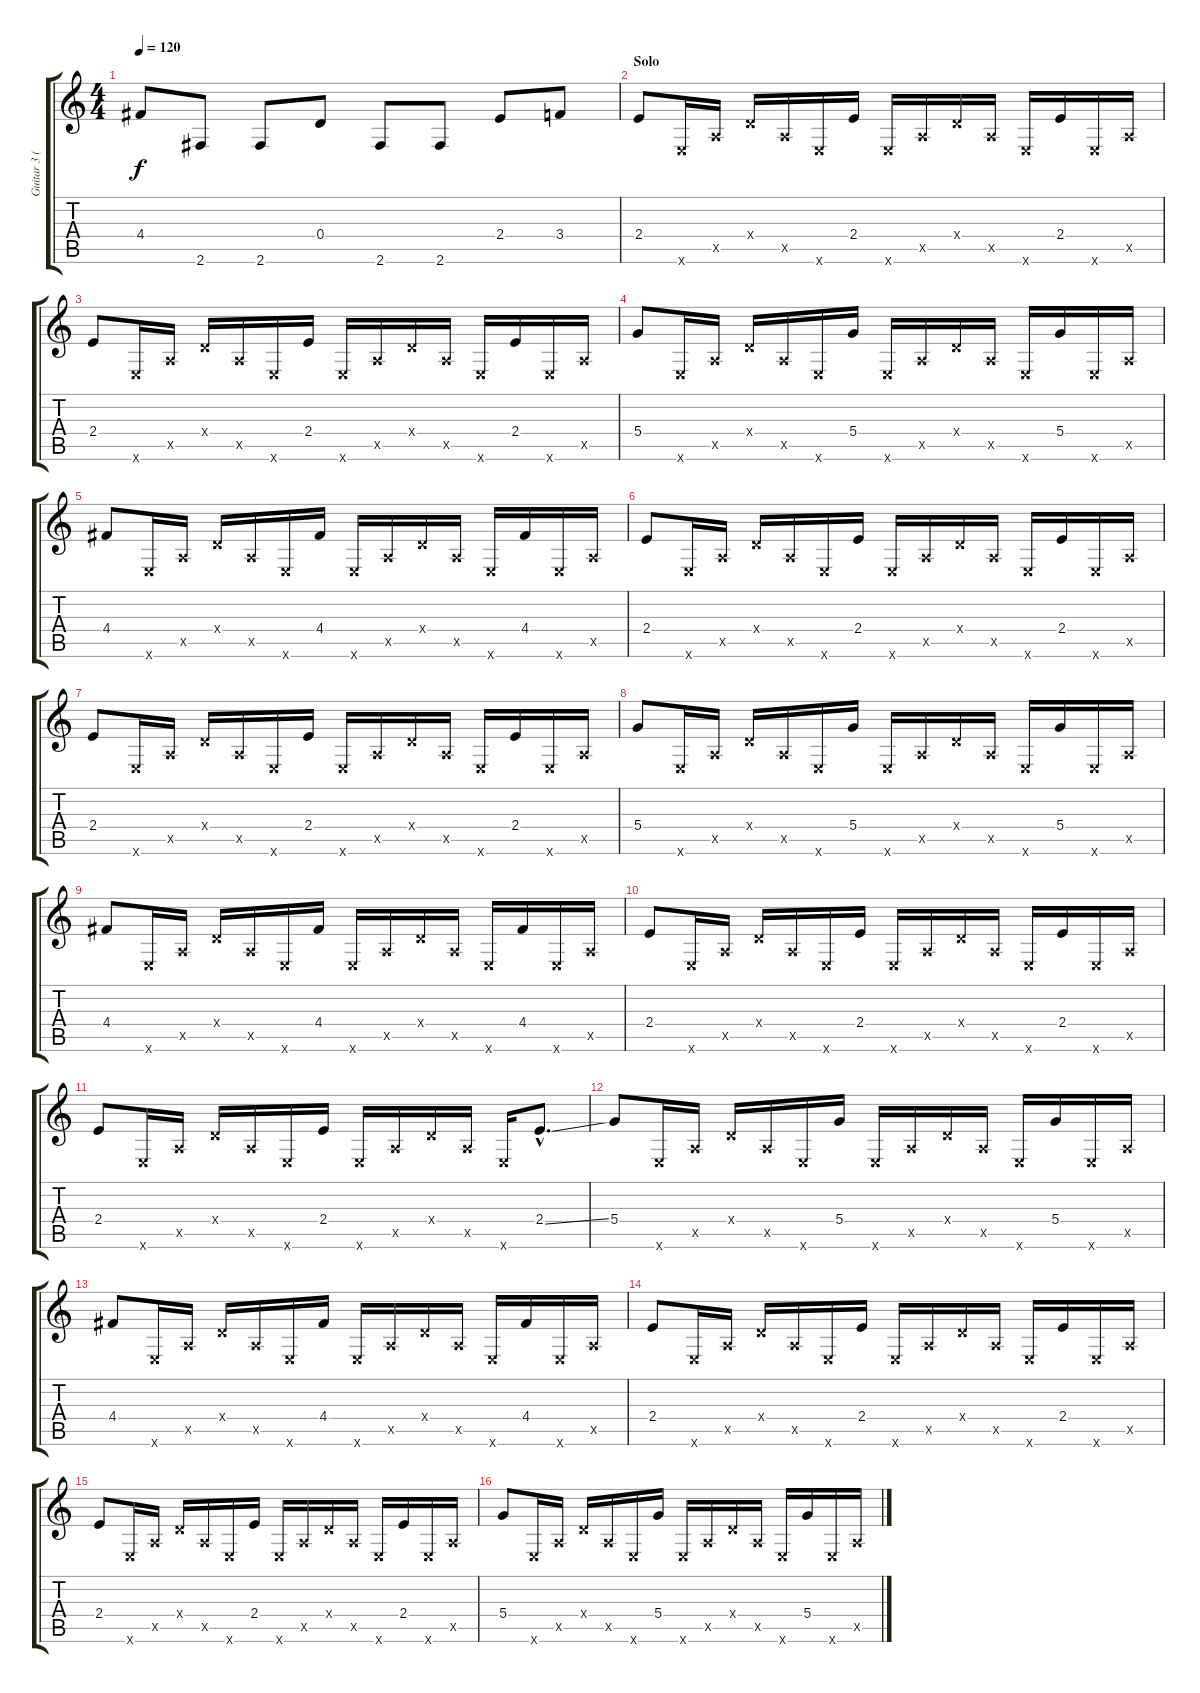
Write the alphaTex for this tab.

\track ("Guitar 3 (rythem/lead)" "Guitar 3 (") {instrument overdrivenguitar}
\staff {score tabs}
\tuning (E4 B3 G3 D3 A2 E2) {hide}
\ts (4 4)
\tempo 120
\clef g2
\ks c
4.4.8{dy f} 2.6.8 2.6.8 0.4.8 2.6.8 2.6.8 2.4.8 3.4.8 |
\section ("" "Solo")
2.4.8 0.6{x}.16 0.5{x}.16 0.4{x}.16 0.5{x}.16 0.6{x}.16 2.4.16 0.6{x}.16 0.5{x}.16 0.4{x}.16 0.5{x}.16 0.6{x}.16 2.4.16 0.6{x}.16 0.5{x}.16 |
2.4.8 0.6{x}.16 0.5{x}.16 0.4{x}.16 0.5{x}.16 0.6{x}.16 2.4.16 0.6{x}.16 0.5{x}.16 0.4{x}.16 0.5{x}.16 0.6{x}.16 2.4.16 0.6{x}.16 0.5{x}.16 |
5.4.8 0.6{x}.16 0.5{x}.16 0.4{x}.16 0.5{x}.16 0.6{x}.16 5.4.16 0.6{x}.16 0.5{x}.16 0.4{x}.16 0.5{x}.16 0.6{x}.16 5.4.16 0.6{x}.16 0.5{x}.16 |
4.4.8 0.6{x}.16 0.5{x}.16 0.4{x}.16 0.5{x}.16 0.6{x}.16 4.4.16 0.6{x}.16 0.5{x}.16 0.4{x}.16 0.5{x}.16 0.6{x}.16 4.4.16 0.6{x}.16 0.5{x}.16 |
2.4.8 0.6{x}.16 0.5{x}.16 0.4{x}.16 0.5{x}.16 0.6{x}.16 2.4.16 0.6{x}.16 0.5{x}.16 0.4{x}.16 0.5{x}.16 0.6{x}.16 2.4.16 0.6{x}.16 0.5{x}.16 |
2.4.8 0.6{x}.16 0.5{x}.16 0.4{x}.16 0.5{x}.16 0.6{x}.16 2.4.16 0.6{x}.16 0.5{x}.16 0.4{x}.16 0.5{x}.16 0.6{x}.16 2.4.16 0.6{x}.16 0.5{x}.16 |
5.4.8 0.6{x}.16 0.5{x}.16 0.4{x}.16 0.5{x}.16 0.6{x}.16 5.4.16 0.6{x}.16 0.5{x}.16 0.4{x}.16 0.5{x}.16 0.6{x}.16 5.4.16 0.6{x}.16 0.5{x}.16 |
4.4.8 0.6{x}.16 0.5{x}.16 0.4{x}.16 0.5{x}.16 0.6{x}.16 4.4.16 0.6{x}.16 0.5{x}.16 0.4{x}.16 0.5{x}.16 0.6{x}.16 4.4.16 0.6{x}.16 0.5{x}.16 |
2.4.8 0.6{x}.16 0.5{x}.16 0.4{x}.16 0.5{x}.16 0.6{x}.16 2.4.16 0.6{x}.16 0.5{x}.16 0.4{x}.16 0.5{x}.16 0.6{x}.16 2.4.16 0.6{x}.16 0.5{x}.16 |
2.4.8 0.6{x}.16 0.5{x}.16 0.4{x}.16 0.5{x}.16 0.6{x}.16 2.4.16 0.6{x}.16 0.5{x}.16 0.4{x}.16 0.5{x}.16 0.6{x}.16 2.4{ss hac}.8{d} |
5.4.8 0.6{x}.16 0.5{x}.16 0.4{x}.16 0.5{x}.16 0.6{x}.16 5.4.16 0.6{x}.16 0.5{x}.16 0.4{x}.16 0.5{x}.16 0.6{x}.16 5.4.16 0.6{x}.16 0.5{x}.16 |
4.4.8 0.6{x}.16 0.5{x}.16 0.4{x}.16 0.5{x}.16 0.6{x}.16 4.4.16 0.6{x}.16 0.5{x}.16 0.4{x}.16 0.5{x}.16 0.6{x}.16 4.4.16 0.6{x}.16 0.5{x}.16 |
2.4.8 0.6{x}.16 0.5{x}.16 0.4{x}.16 0.5{x}.16 0.6{x}.16 2.4.16 0.6{x}.16 0.5{x}.16 0.4{x}.16 0.5{x}.16 0.6{x}.16 2.4.16 0.6{x}.16 0.5{x}.16 |
2.4.8 0.6{x}.16 0.5{x}.16 0.4{x}.16 0.5{x}.16 0.6{x}.16 2.4.16 0.6{x}.16 0.5{x}.16 0.4{x}.16 0.5{x}.16 0.6{x}.16 2.4.16 0.6{x}.16 0.5{x}.16 |
5.4.8 0.6{x}.16 0.5{x}.16 0.4{x}.16 0.5{x}.16 0.6{x}.16 5.4.16 0.6{x}.16 0.5{x}.16 0.4{x}.16 0.5{x}.16 0.6{x}.16 5.4.16 0.6{x}.16 0.5{x}.16
